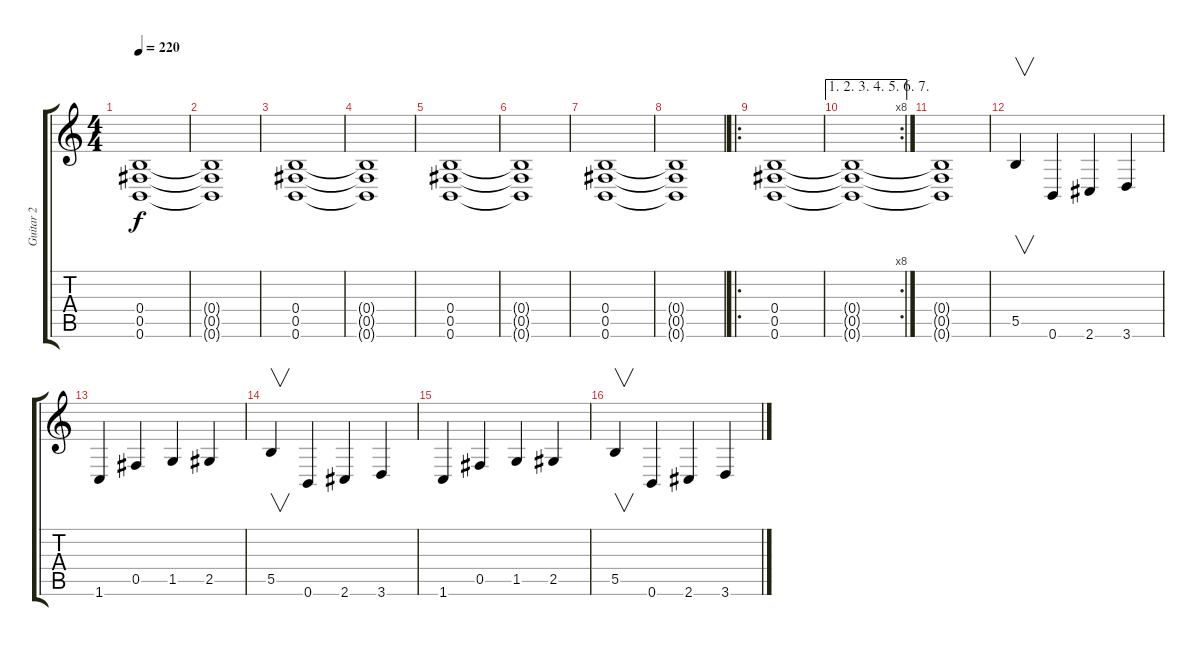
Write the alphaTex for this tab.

\track ("Guitar 2" "Guitar 2") {instrument distortionguitar}
\staff {score tabs}
\tuning (Db4 Ab3 E3 B2 Gb2 B1) {hide}
\ts (4 4)
\tempo 220
\clef g2
\ks c
(0.4 0.5 0.6).1{dy f} |
(0.4{t} 0.5{t} 0.6{t}).1 |
(0.4 0.5 0.6).1 |
(0.4{t} 0.5{t} 0.6{t}).1 |
(0.4 0.5 0.6).1 |
(0.4{t} 0.5{t} 0.6{t}).1 |
(0.4 0.5 0.6).1 |
(0.4{t} 0.5{t} 0.6{t}).1 |
\ro
(0.4 0.5 0.6).1 |
\ae (1 2 3 4 5 6 7)
\rc 8
(0.4{t} 0.5{t} 0.6{t}).1 |
(0.4{t} 0.5{t} 0.6{t}).1 |
5.5.4{v} 0.6.4 2.6.4 3.6.4 |
1.6.4 0.5.4 1.5.4 2.5.4 |
5.5.4{v} 0.6.4 2.6.4 3.6.4 |
1.6.4 0.5.4 1.5.4 2.5.4 |
5.5.4{v} 0.6.4 2.6.4 3.6.4
